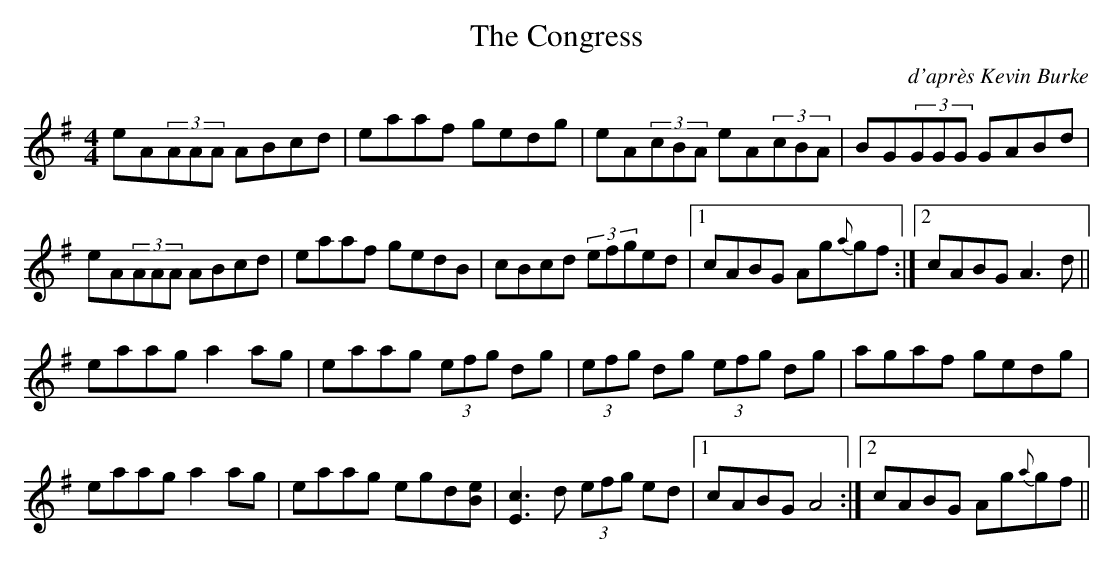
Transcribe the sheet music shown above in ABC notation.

X:1
T:The Congress
C:d'après Kevin Burke
M:4/4
L:1/8
K:Ador
eA(3AAA ABcd|eaaf gedg|eA(3cBA eA(3cBA|BG(3GGG GABd|
eA(3AAA ABcd|eaaf gedB|cBcd (3efged|1cABG Ag{a}gf:|2cABG A3d||
eaag a2ag|eaag (3efg dg|(3efg dg (3efg dg|agaf gedg|
eaag a2ag|eaag egd[Be]|[c3E3]d (3efg ed|1cABG A4:|2cABG Ag{a}gf||
